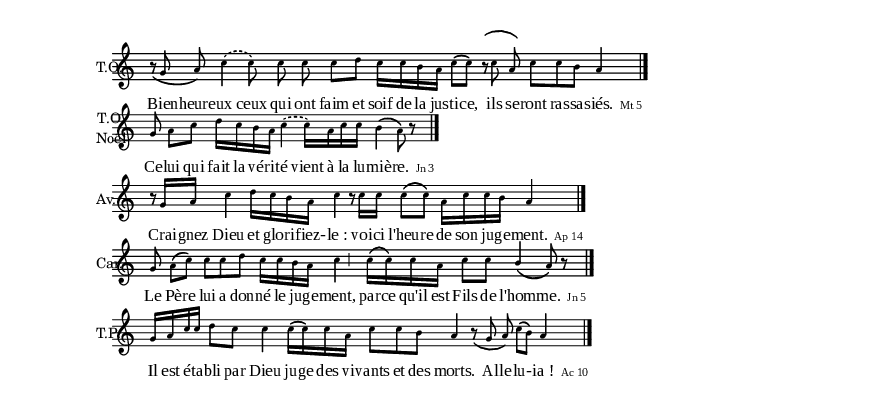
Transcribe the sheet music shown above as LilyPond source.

\version "2.10.0"
 \include "definitions.ly"
%\markup { Psaume 7 - 3° mode}


\relative c'' { 
	\new Staff {
		\cadenzaOn
		
		\set Staff.instrumentName = \markup{ \center-align { T.O. } }
		\times 2/3 { r8_\( g a\) }
		\slurDashed
		c4(
		\times 2/3 { c8) c c }
		c[ d]
		c16[ c b a]
		c8[\( c\)]
		\pespace
		\times 2/3 { r\( c a\) }
		\times 2/3 { c[ c b] }
		a4
		
		\endBar
	}

	\addlyrics {
		
		Bien -- heure -- ux ceux qui ont faim et soif de la jus -- ti -- ce, ils se -- ront ras -- sa -- siés.
		\markup { \citation #"Mt 5" } }
	
	
}

\relative c'' { 
	\new Staff {
		\cadenzaOn
		
		\set Staff.instrumentName = \markup{ \center-align { T.O. Noël} }
		 g8
		a[ c]
		d16[ c b a]
		\slurDashed
		c4(
		c16)[ a c c]
		\stemDown
		b4\( a8\) r
		
		
		\endBar
	}

	\addlyrics {
		
		Ce -- lui qui fait la vé -- rit -- é vient à la lu -- miè -- re. 
		\markup { \citation #"Jn 3" } }
	
}

\relative c'' { 
	\new Staff {
		\cadenzaOn
		
		\set Staff.instrumentName = \markup{ \center-align { Av. } }
		r8 g16[ a16] c4 d16[ c b a] c4 
		\pespace
		r8 c16[ c] 
		c8[\( c\)]
		a16[ c c b]
		a4
		
		\endBar 
	}

	\addlyrics {
		
		Crai -- gnez Dieu et glo -- ri -- fiez- -- "le :" voi -- ci l'heu -- re de son ju -- ge -- ment.
		\markup { \citation #"Ap 14" } }
	
	
}

\relative c'' { 
	\new Staff {
		\cadenzaOn
		
		\set Staff.instrumentName = \markup{ \center-align { Car.  } }
		g8 a[\( c\)] \times 2/3 { c[ c d] } c16[ c b a] c4 \cesure \pespace c16[\( c\) c a] c8[ c] 
		\override Stem #'neutral-direction = #up
		b4\( a8\) r 

		\endBar
	}

	\addlyrics {
		
		Le Pè -- re lui a don -- né le ju -- ge -- ment, par -- ce qu'il est Fils de l'hom -- me.
		\markup { \citation #"Jn 5" } }
	
	
}


\relative c'' { 
	\new Staff {
		\cadenzaOn
		
		\set Staff.instrumentName = \markup{ \center-align { T.P. } }
		g16[ a c c] d8[ c] c4
		c16[\( c\) c a]
		\times 2/3 { c8[ c b] }
		a4
		\times 2/3 { r8_\( g  a\) }
		c[\( b\)]
		a4
		
		\endBar
	}

	\addlyrics {
		
		Il est é -- ta -- bli par Dieu ju -- ge des vi -- vants et des morts. " Al" -- le -- lu -- - -- "ia !"
		\markup { \citation #"Ac 10" } }
	
	
}




